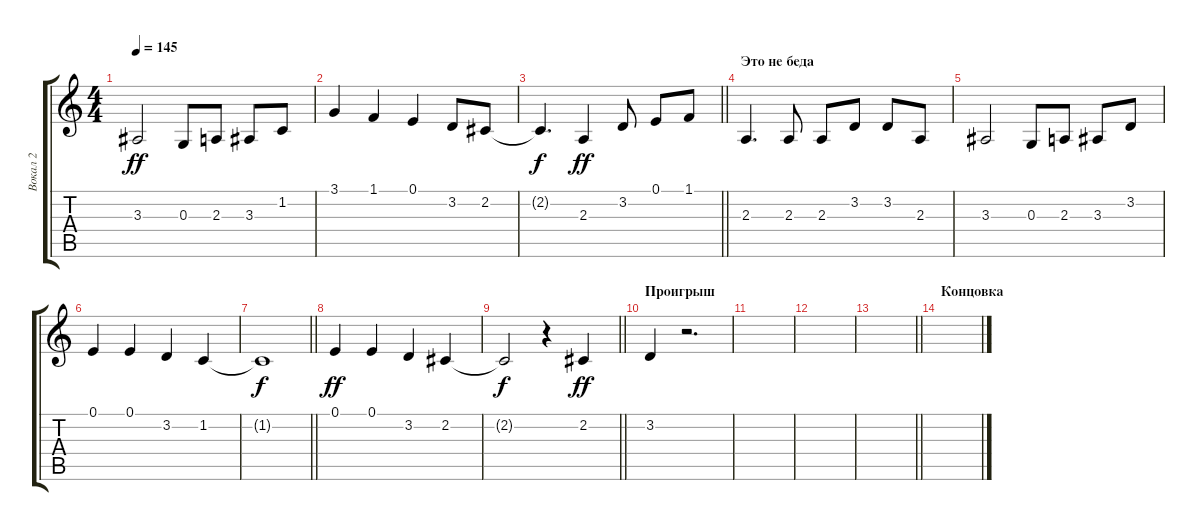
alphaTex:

\track ("Вокал 2" "Вокал 2") {instrument tenorsax}
\staff {score tabs}
\tuning (E4 B3 G3 D3 A2 E2) {hide}
\ts (4 4)
\tempo 145
\clef g2
\ks c
3.3.2{dy ff} 0.3.8 2.3.8 3.3.8 1.2.8 |
3.1.4 1.1.4 0.1.4 3.2.8 2.2.8 |
\barLineRight lightlight
2.2{t}.4{d dy f} 2.3.4{dy ff} 3.2.8 0.1.8 1.1.8 |
\section ("" "Это не беда")
2.3.4{d} 2.3.8 2.3.8 3.2.8 3.2.8 2.3.8 |
3.3.2 0.3.8 2.3.8 3.3.8 3.2.8 |
0.1.4 0.1.4 3.2.4 1.2.4 |
\barLineRight lightlight
1.2{t}.1{dy f} |
0.1.4{dy ff} 0.1.4 3.2.4 2.2.4 |
\barLineRight lightlight
2.2{t}.2{dy f} r.4 2.2.4{dy ff} |
\section ("" "Проигрыш")
3.2.4 r.2{d} |
|
|
\barLineRight lightlight
|
\section ("" "Концовка")
